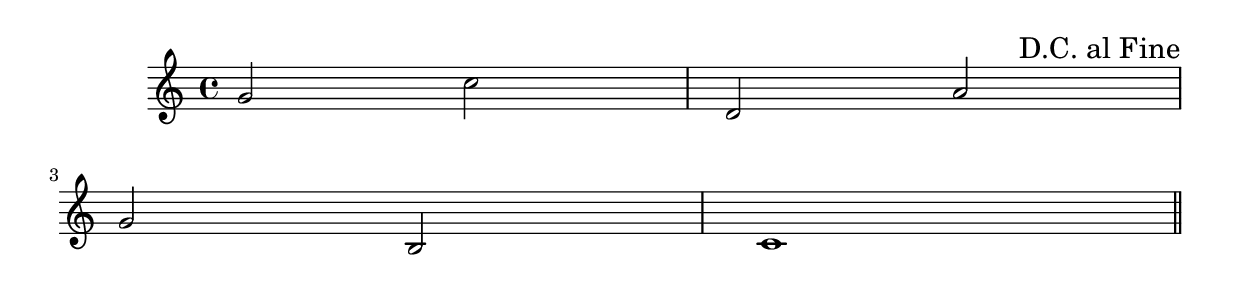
%% DO NOT EDIT this file manually; it is automatically
%% generated from LSR http://lsr.dsi.unimi.it
%% Make any changes in LSR itself, or in Documentation/snippets/new/ ,
%% and then run scripts/auxiliar/makelsr.py
%%
%% This file is in the public domain.
\version "2.14.0"

\header {
  lsrtags = "text"

%% Translation of GIT committish: 59caa3adce63114ca7972d18f95d4aadc528ec3d

  texidoces = "

Se pueden imprimir marcas al final de la línea actual, en vez de al
principio de la línea siguiente.  En estos casos, puede ser preferible
alinear el borde derecho de la marca con la línea divisoria.

"
  doctitlees = "Imprimir marcas al final de una línea"
%% Translation of GIT committish: 4ab2514496ac3d88a9f3121a76f890c97cedcf4e
  texidocfr = "
Les indications textuelles peuvent être imprimées à la fin d'une ligne
plutôt qu'en tête de la suivante.  Pensez alors à aligner l'extrémité
droite de l'indication sur la barre de mesure.

"
  doctitlefr = "Indication texuelle en fin de ligne"


  texidoc = "
Marks can be printed at the end of the current line, instead of the
beginning of the following line.  In such cases, it might be preferable
to align the right end of the mark with the bar line.

"
  doctitle = "Printing marks at the end of a line"
} % begin verbatim

\relative c'' {
  g2 c
  d,2 a'
  \once \override Score.RehearsalMark #'break-visibility = #end-of-line-visible
  \once \override Score.RehearsalMark #'self-alignment-X = #RIGHT
  \mark "D.C. al Fine"
  \break
  g2 b,
  c1 \bar "||"
}

